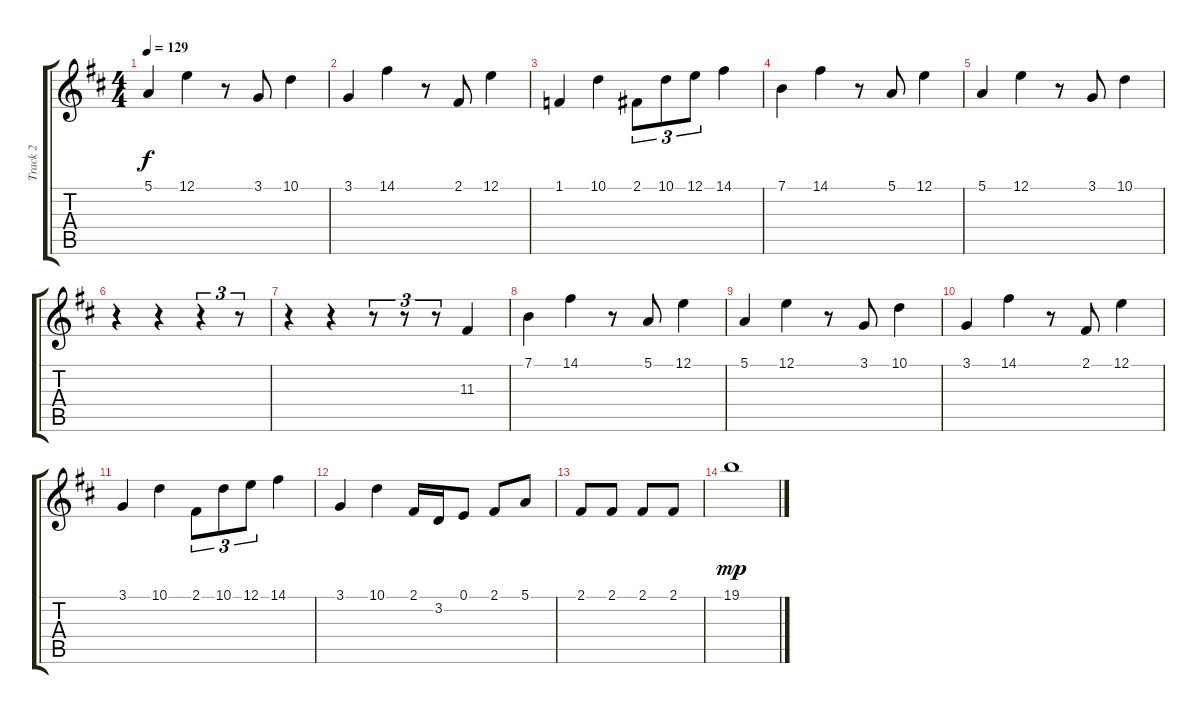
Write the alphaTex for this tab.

\track ("Track 2" "Track 2") {instrument vibraphone}
\staff {score tabs}
\tuning (E4 B3 G3 D3 A2 E2) {hide}
\ts (4 4)
\tempo 129
\clef g2
\ks d
5.1.4{dy f} 12.1.4 r.8 3.1.8 10.1.4 |
3.1.4 14.1.4 r.8 2.1.8 12.1.4 |
1.1.4 10.1.4 2.1.8{tu (3 2)} 10.1.8{tu (3 2)} 12.1.8{tu (3 2)} 14.1.4 |
7.1.4{volume 8} 14.1.4 r.8 5.1.8 12.1.4 |
5.1.4 12.1.4 r.8 3.1.8 10.1.4 |
r.4 r.4 r.4{tu (3 2)} r.8{tu (3 2)} |
r.4 r.4 r.8{tu (3 2)} r.8{tu (3 2)} r.8{tu (3 2)} 11.3.4 |
7.1.4{volume 8} 14.1.4 r.8 5.1.8 12.1.4 |
5.1.4 12.1.4 r.8 3.1.8 10.1.4 |
3.1.4 14.1.4 r.8 2.1.8 12.1.4 |
3.1.4 10.1.4 2.1.8{tu (3 2)} 10.1.8{tu (3 2)} 12.1.8{tu (3 2)} 14.1.4 |
3.1.4 10.1.4 2.1.16 3.2.16 0.1.8 2.1.8 5.1.8 |
2.1.8 2.1.8 2.1.8 2.1.8 |
19.1.1{dy mp}
